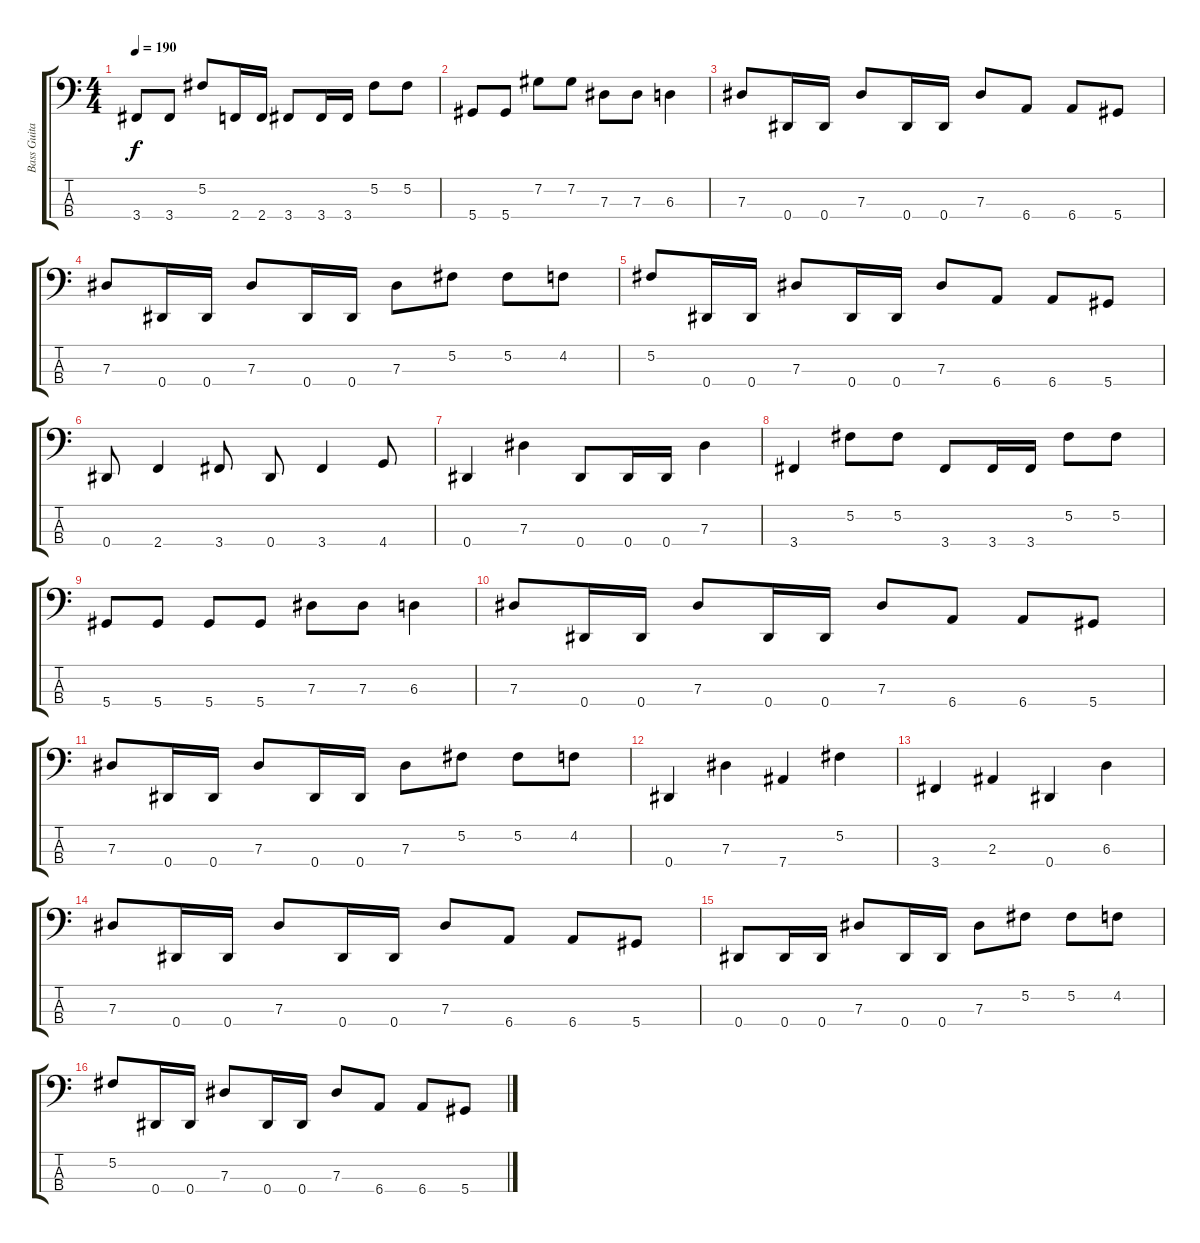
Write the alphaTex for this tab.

\track ("Bass Guitar" "Bass Guita") {instrument electricbassfinger}
\staff {score tabs}
\tuning (Gb2 Db2 Ab1 Eb1) {hide}
\ts (4 4)
\tempo 190
\clef f4
\ks c
3.4.8{dy f} 3.4.8 5.2.8 2.4.16 2.4.16 3.4.8 3.4.16 3.4.16 5.2.8 5.2.8 |
5.4.8 5.4.8 7.2.8 7.2.8 7.3.8 7.3.8 6.3.4 |
7.3.8 0.4.16 0.4.16 7.3.8 0.4.16 0.4.16 7.3.8 6.4.8 6.4.8 5.4.8 |
7.3.8 0.4.16 0.4.16 7.3.8 0.4.16 0.4.16 7.3.8 5.2.8 5.2.8 4.2.8 |
5.2.8 0.4.16 0.4.16 7.3.8 0.4.16 0.4.16 7.3.8 6.4.8 6.4.8 5.4.8 |
0.4.8 2.4.4 3.4.8 0.4.8 3.4.4 4.4.8 |
0.4.4 7.3.4 0.4.8 0.4.16 0.4.16 7.3.4 |
3.4.4 5.2.8 5.2.8 3.4.8 3.4.16 3.4.16 5.2.8 5.2.8 |
5.4.8 5.4.8 5.4.8 5.4.8 7.3.8 7.3.8 6.3.4 |
7.3.8 0.4.16 0.4.16 7.3.8 0.4.16 0.4.16 7.3.8 6.4.8 6.4.8 5.4.8 |
7.3.8 0.4.16 0.4.16 7.3.8 0.4.16 0.4.16 7.3.8 5.2.8 5.2.8 4.2.8 |
0.4.4 7.3.4 7.4.4 5.2.4 |
3.4.4 2.3.4 0.4.4 6.3.4 |
7.3.8 0.4.16 0.4.16 7.3.8 0.4.16 0.4.16 7.3.8 6.4.8 6.4.8 5.4.8 |
0.4.8 0.4.16 0.4.16 7.3.8 0.4.16 0.4.16 7.3.8 5.2.8 5.2.8 4.2.8 |
5.2.8 0.4.16 0.4.16 7.3.8 0.4.16 0.4.16 7.3.8 6.4.8 6.4.8 5.4.8
